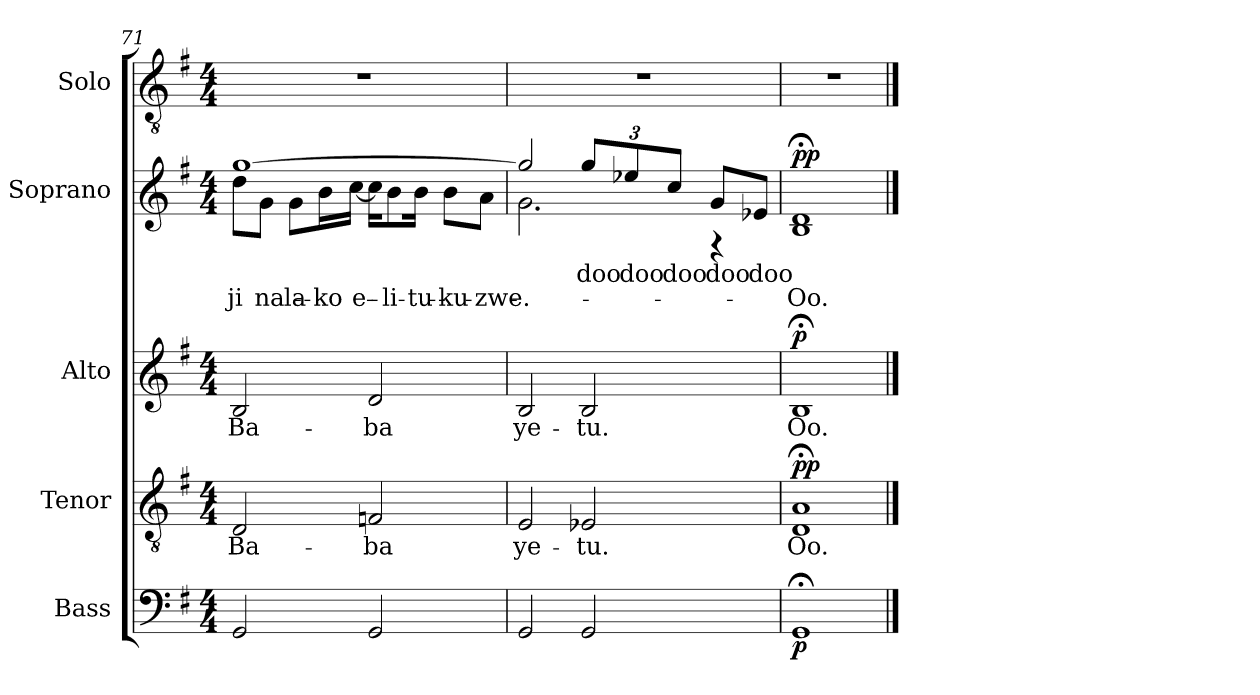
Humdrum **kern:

**kern	**dynam	**kern	**text	**dynam	**kern	**text	**dynam	**kern	**text	**text	**dynam	**kern
*part5	*part5	*part4	*part4	*part4	*part3	*part3	*part3	*part2	*part2	*part2	*part2	*part1
*staff5	*staff5	*staff4	*staff4	*staff4	*staff3	*staff3	*staff3	*staff2	*staff2	*staff2	*staff2	*staff1
*I"Bass	*	*I"Tenor	*	*	*I"Alto	*	*	*I"Soprano	*	*	*	*I"Solo
*I'B.	*	*I'T.	*	*	*I'A.	*	*	*I'S.	*	*	*	*I'Solo
*clefF4	*	*clefGv2	*	*	*clefG2	*	*	*clefG2	*	*	*	*clefGv2
*k[f#]	*	*k[f#]	*	*	*k[f#]	*	*	*k[f#]	*	*	*	*k[f#]
*M4/4	*	*M4/4	*	*	*M4/4	*	*	*M4/4	*	*	*	*M4/4
=71	=71	=71	=71	=71	=71	=71	=71	=71	=71	=71	=71	=71
*	*	*	*	*	*	*	*	*^	*	*	*	*
2GG/	.	2D/	Ba-	.	2B/	Ba-	.	[1gg	8dd\L	.	ji-	.	1r
.	.	.	.	.	.	.	.	.	8g\J	.	-na	.	.
.	.	.	.	.	.	.	.	.	8g\L	.	la-	.	.
.	.	.	.	.	.	.	.	.	16b\L	.	-ko	.	.
.	.	.	.	.	.	.	.	.	[16cc\JJ	.	e-	.	.
2GG/	.	2Fn/	-ba	.	2d/	-ba	.	.	16cc\KL]	.	.	.	.
.	.	.	.	.	.	.	.	.	8b\	.	-li-	.	.
.	.	.	.	.	.	.	.	.	16b\Jk	.	-tu-	.	.
.	.	.	.	.	.	.	.	.	8b\L	.	-ku-	.	.
.	.	.	.	.	.	.	.	.	8a\J	.	-zwe.	.	.
!!LO:PB:g=z
=72	=72	=72	=72	=72	=72	=72	=72	=72	=72	=72	=72	=72	=72
2GG/	.	2E/	ye-	.	2B/	ye-	.	2gg/]	2.g\	.	.	.	1r
*	*	*	*	*	*	*	*	*Xbrackettup	*	*	*	*	*
2GG/	.	2E-X/	-tu.	.	2B/	-tu.	.	12gg/L	.	doo	.	.	.
.	.	.	.	.	.	.	.	12ee-X/	.	doo	.	.	.
.	.	.	.	.	.	.	.	12cc/J	.	doo	.	.	.
.	.	.	.	.	.	.	.	8g/L	4r	doo	.	.	.
.	.	.	.	.	.	.	.	8e-X/J	.	doo	.	.	.
=73	=73	=73	=73	=73	=73	=73	=73	=73	=73	=73	=73	=73	=73
!	!LO:DY:b	!	!	!LO:DY:b	!	!	!	!	!	!	!	!	!
!	!	!	!	!LO:DY:n=1:b	!	!	!LO:DY:b	!	!	!	!	!LO:DY:b	!
!	!	!	!	!	!	!	!	!	!	!	!	!LO:DY:n=1:b	!
1GG;<	p	1D;< 1A;<	Oo.	p p	1B;<	Oo.	p	1d;<	1B	.	Oo.	p p	1r
*	*	*	*	*	*	*	*	*v	*v	*	*	*	*
==	==	==	==	==	==	==	==	==	==	==	==	==
*-	*-	*-	*-	*-	*-	*-	*-	*-	*-	*-	*-	*-
